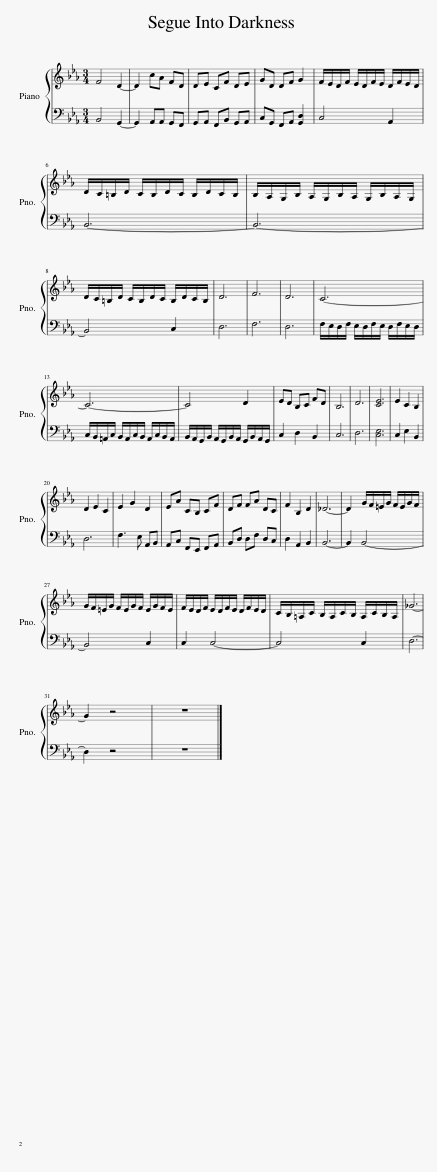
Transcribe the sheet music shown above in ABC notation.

X:1
%%score { 1 | 2 }
L:1/8
M:3/4
I:linebreak $
K:Eb
V:1 treble
V:2 bass
V:1
 F4 D2- | D2 cA FD | DE CF DE | GD DF G2 | F/E/D/F/ E/D/F/E/ D/F/E/D/ |$ %5
 D/C/=B,/D/ C/B,/D/C/ B,/D/C/B,/ | B,/A,/G,/B,/ A,/G,/B,/A,/ G,/B,/A,/G,/ |$ D/C/=B,/D/ C/B,/D/C/ B,/D/C/B,/ | D6 | F6 | %10
 D6 | C6- |$ C6- | C4 D2 | ED B,C FD | %15
 B,6 | D6 | [CE]6 | E2 C2 B,2 |$ D2 E2 C2 | %20
 E2 G2 D2 | EA CB, CF | DF FA DC | F2 B,2 D2 | _D6- | %25
 D2 G/F/=E/G/ F/E/G/F/ |$ G/F/=E/G/ F/E/G/F/ E/G/F/E/ | F/E/D/F/ E/D/F/E/ D/F/E/D/ | C/B,/=A,/C/ B,/A,/C/B,/ A,/C/B,/A,/ | _G6- |$ %30
 G2 z4 | z6 |] %32
V:2
 B,,4 G,,2- | G,,2 A,,A,, G,,F,, | G,,A,, F,,B,, G,,A,, | C,G,, F,,A,, [G,,D,]2 | C,4 A,,2 |$ %5
 B,,6- | B,,6- |$ B,,4 C,2 | D,6 | F,6 | %10
 D,6 | F,/E,/D,/F,/ E,/D,/F,/E,/ D,/F,/E,/D,/ |$ C,/B,,/=A,,/C,/ B,,/A,,/C,/B,,/ A,,/C,/B,,/A,,/ | B,,/A,,/G,,/B,,/ A,,/G,,/B,,/A,,/ G,,/B,,/A,,/G,,/ | C,2 D,2 B,,2 | %15
 C,6 | D,6 | [C,E,]6 | C,2 E,2 B,,2 |$ D,6 | %20
 F,3 E, A,,B,, | A,,C, F,,E,, F,,A,, | B,,D, D,F, D,C, | D,2 A,,2 B,,2 | B,,6- | %25
 B,,2 B,,4- |$ B,,4 C,2 | C,2 C,4- | C,4 C,2 | D,6- |$ %30
 D,2 z4 | z6 |] %32
